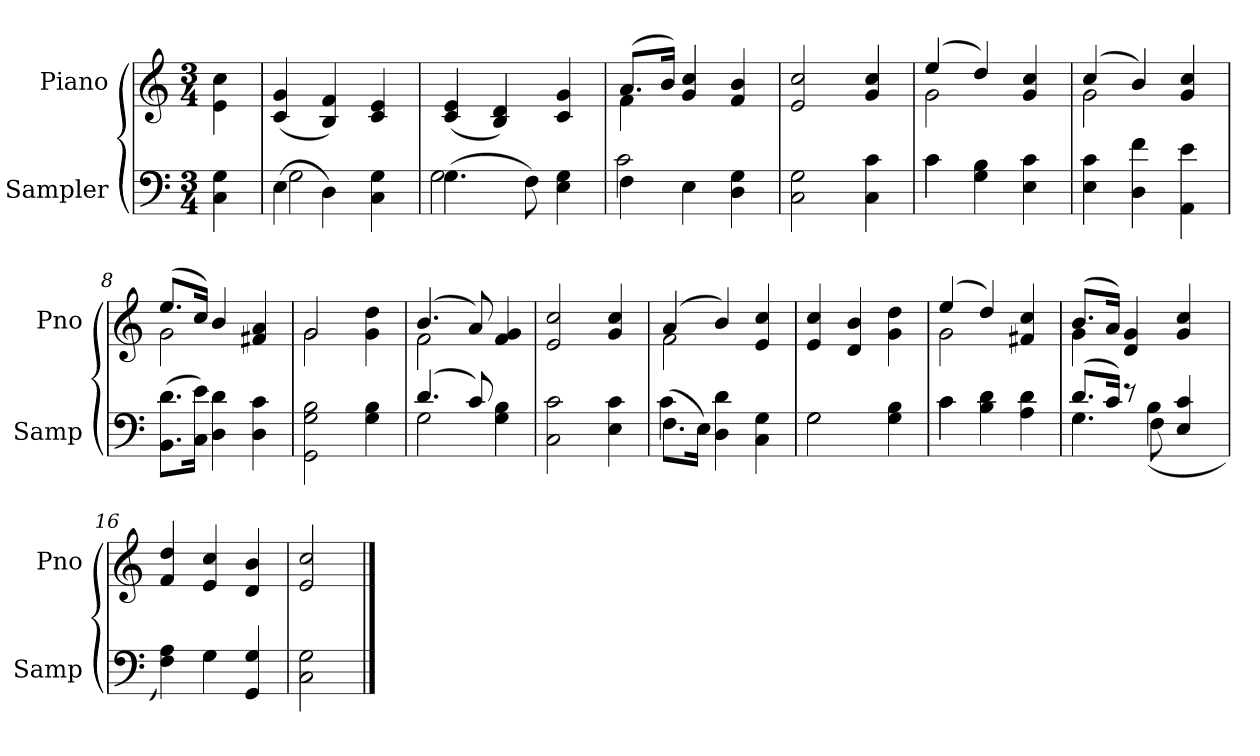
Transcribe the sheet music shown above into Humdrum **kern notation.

**kern	**kern
*part2	*part1
*staff2	*staff1
*I"Sampler	*I"Piano
*I'Samp	*I'Pno
*clefF4	*clefG2
*M3/4	*M3/4
=1	=1
4C 4G	4e\ 4cc\
=2	=2
*^	*
(4E\	2G	(4c 4g
4D\)	.	4B 4f)
4C 4G	4ryy	4c 4e
=3	=3	=3
(4.G\	2G	(4c 4e
.	.	4B 4d)
8F\)	.	.
4E\ 4G\	4ryy	4c 4g
=4	=4	=4
*	*	*^
4F\	2c	(8.a/L	4f
.	.	16b/Jk)	.
4E\	.	4g 4cc	2ryy
4D 4G	4ryy	4f 4b	.
*v	*v	*	*
*	*v	*v
=5	=5
2C 2G	2e 2cc
4C 4c	4g 4cc
=6	=6
*^	*^
4c\	4c	(4ee/	2g
4G 4B	2ryy	4dd/)	.
4E 4c	.	4g 4cc	4ryy
*v	*v	*	*
=7	=7	=7
4E 4c	(4cc/	2g
4D 4f	4b/)	.
4AA 4e	4g 4cc	4ryy
=8	=8	=8
(8.BB\ 8.d\L	(8.ee/L	2g
16C\ 16e\Jk)	16cc/Jk)	.
4D 4d	4b/	.
4D 4c	4f#X 4a	4ryy
=9	=9	=9
2GG 2G 2B	2g/	2g
4G 4B	4g 4dd	4ryy
=10	=10	=10
*^	*	*
(4.d/	2G	(4.b/	2f
8c/)	.	8a/)	.
4G 4B	4ryy	4f 4g	4ryy
*v	*v	*	*
*	*v	*v
=11	=11
2C 2c	2e 2cc
4E 4c	4g 4cc
=12	=12
*^	*^
(8.F\L	4c	(4a/	2f
16E\Jk)	.	.	.
4D 4d	2ryy	4b/)	.
4C 4G	.	4e 4cc	4ryy
*	*	*v	*v
=13	=13	=13
2G\	2G	4e 4cc
.	.	4d 4b
4G 4B	4ryy	4g 4dd
=14	=14	=14
*	*	*^
4c\	4c	(4ee/	2g
4B 4d	2ryy	4dd/)	.
4A 4d	.	4f#X 4cc	4ryy
=15	=15	=15	=15
(8.d/L	4.G	(8.b/L	4g
16c/Jk)	.	16a/Jk)	.
8r	.	4d 4g	2ryy
8F\	(4B	.	.
4E 4c	.	4g 4cc	.
.	8ryy	.	.
*	*	*v	*v
=16	=16	=16
4F 4A)	4ryy	4f 4dd
4G\	4G	4e 4cc
4GG 4G	4ryy	4d 4b
*v	*v	*
=17	=17
2C 2G	2e 2cc
==	==
*-	*-
